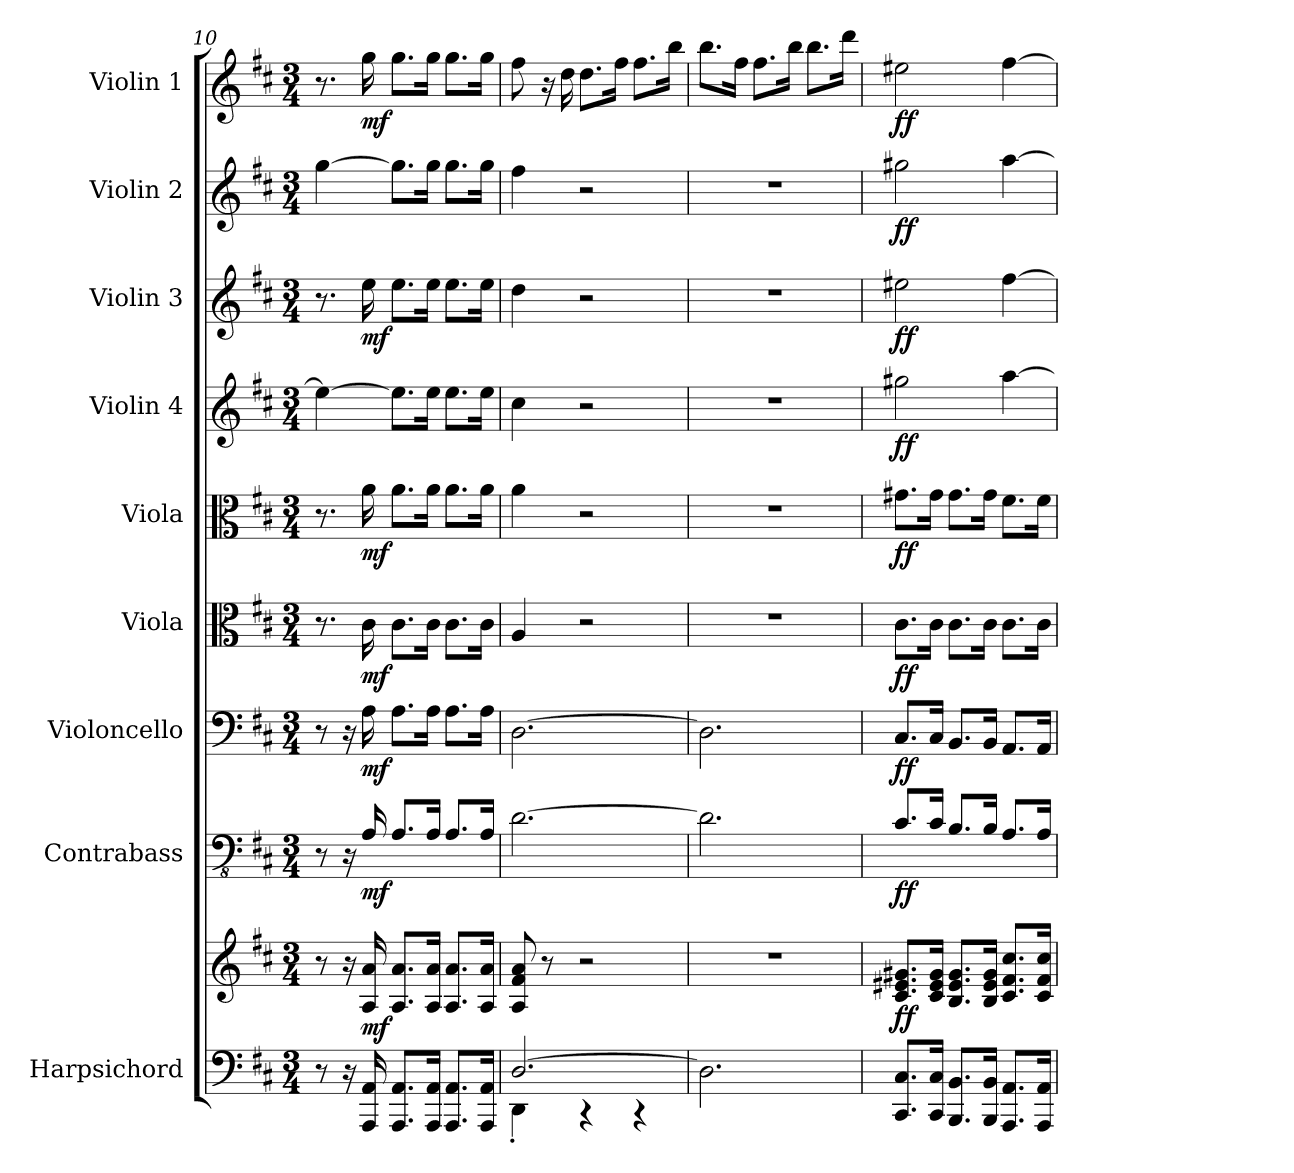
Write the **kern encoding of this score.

**kern	**kern	**dynam	**kern	**dynam	**kern	**dynam	**kern	**dynam	**kern	**dynam	**kern	**dynam	**kern	**dynam	**kern	**dynam	**kern	**dynam
*part9	*part9	*part9	*part8	*part8	*part7	*part7	*part6	*part6	*part5	*part5	*part4	*part4	*part3	*part3	*part2	*part2	*part1	*part1
*staff10	*staff9	*staff9/10	*staff8	*staff8	*staff7	*staff7	*staff6	*staff6	*staff5	*staff5	*staff4	*staff4	*staff3	*staff3	*staff2	*staff2	*staff1	*staff1
*I"Harpsichord	*	*	*I"Contrabass	*	*I"Violoncello	*	*I"Viola	*	*I"Viola	*	*I"Violin 4	*	*I"Violin 3	*	*I"Violin 2	*	*I"Violin 1	*
*I'Hch.	*	*	*I'Cb.	*	*I'Vc.	*	*I'Vla.	*	*I'Vla.	*	*I'Vln. 4	*	*I'Vln. 3	*	*I'Vln. 2	*	*I'Vln. 1	*
!!LO:PB:g=z
*clefF4	*clefG2	*	*clefFv4	*	*clefF4	*	*clefC3	*	*clefC3	*	*clefG2	*	*clefG2	*	*clefG2	*	*clefG2	*
*	*	*	*ITrd7c12	*	*	*	*	*	*	*	*	*	*	*	*	*	*	*
*k[f#c#]	*k[f#c#]	*	*k[f#c#]	*	*k[f#c#]	*	*k[f#c#]	*	*k[f#c#]	*	*k[f#c#]	*	*k[f#c#]	*	*k[f#c#]	*	*k[f#c#]	*
*M3/4	*M3/4	*	*M3/4	*	*M3/4	*	*M3/4	*	*M3/4	*	*M3/4	*	*M3/4	*	*M3/4	*	*M3/4	*
=10	=10	=10	=10	=10	=10	=10	=10	=10	=10	=10	=10	=10	=10	=10	=10	=10	=10	=10
8r	8r	.	8r	.	8r	.	8.r	.	8.r	.	4ee\_	.	8.r	.	[4gg\	.	8.r	.
16r	16r	.	16r	.	16r	.	.	.	.	.	.	.	.	.	.	.	.	.
!	!	!LO:DY:b	!	!LO:DY:b	!	!LO:DY:b	!	!LO:DY:b	!	!LO:DY:b	!	!	!	!LO:DY:b	!	!	!	!LO:DY:b
16AAA/ 16AA/	16A/ 16a/	mf	16AAA/	mf	16A\	mf	16c#\	mf	16a\	mf	.	.	16ee\	mf	.	.	16gg\	mf
8.AAA/ 8.AA/L	8.A/ 8.a/L	.	8.AAA/L	.	8.A\L	.	8.c#\L	.	8.a\L	.	8.ee\L]	.	8.ee\L	.	8.gg\L]	.	8.gg\L	.
16AAA/ 16AA/Jk	16A/ 16a/Jk	.	16AAA/Jk	.	16A\Jk	.	16c#\Jk	.	16a\Jk	.	16ee\Jk	.	16ee\Jk	.	16gg\Jk	.	16gg\Jk	.
8.AAA/ 8.AA/L	8.A/ 8.a/L	.	8.AAA/L	.	8.A\L	.	8.c#\L	.	8.a\L	.	8.ee\L	.	8.ee\L	.	8.gg\L	.	8.gg\L	.
16AAA/ 16AA/Jk	16A/ 16a/Jk	.	16AAA/Jk	.	16A\Jk	.	16c#\Jk	.	16a\Jk	.	16ee\Jk	.	16ee\Jk	.	16gg\Jk	.	16gg\Jk	.
=11	=11	=11	=11	=11	=11	=11	=11	=11	=11	=11	=11	=11	=11	=11	=11	=11	=11	=11
*^	*	*	*	*	*	*	*	*	*	*	*	*	*	*	*	*	*	*
[2.D/	4DD'\	8A/ 8f#/ 8a/	.	[2.DD\	.	[2.D\	.	4A/	.	4a\	.	4cc#\	.	4dd\	.	4ff#\	.	8ff#\	.
.	.	8r	.	.	.	.	.	.	.	.	.	.	.	.	.	.	.	16r	.
.	.	.	.	.	.	.	.	.	.	.	.	.	.	.	.	.	.	16dd\	.
.	4r	2r	.	.	.	.	.	2r	.	2r	.	2r	.	2r	.	2r	.	8.dd\L	.
.	.	.	.	.	.	.	.	.	.	.	.	.	.	.	.	.	.	16ff#\Jk	.
.	4r	.	.	.	.	.	.	.	.	.	.	.	.	.	.	.	.	8.ff#\L	.
.	.	.	.	.	.	.	.	.	.	.	.	.	.	.	.	.	.	16bb\Jk	.
*v	*v	*	*	*	*	*	*	*	*	*	*	*	*	*	*	*	*	*	*
=12	=12	=12	=12	=12	=12	=12	=12	=12	=12	=12	=12	=12	=12	=12	=12	=12	=12	=12
2.D\]	2.r	.	2.DD\]	.	2.D\]	.	2.r	.	2.r	.	2.r	.	2.r	.	2.r	.	8.bb\L	.
.	.	.	.	.	.	.	.	.	.	.	.	.	.	.	.	.	16ff#\Jk	.
.	.	.	.	.	.	.	.	.	.	.	.	.	.	.	.	.	8.ff#\L	.
.	.	.	.	.	.	.	.	.	.	.	.	.	.	.	.	.	16bb\Jk	.
.	.	.	.	.	.	.	.	.	.	.	.	.	.	.	.	.	8.bb\L	.
.	.	.	.	.	.	.	.	.	.	.	.	.	.	.	.	.	16ddd\Jk	.
=13	=13	=13	=13	=13	=13	=13	=13	=13	=13	=13	=13	=13	=13	=13	=13	=13	=13	=13
!	!	!LO:DY:b	!	!LO:DY:b	!	!LO:DY:b	!	!LO:DY:b	!	!LO:DY:b	!	!LO:DY:b	!	!LO:DY:b	!	!LO:DY:b	!	!LO:DY:b
8.CC#/ 8.C#/L	8.c#/ 8.e#X/ 8.g#X/L	ff	8.CC#/L	ff	8.C#/L	ff	8.c#\L	ff	8.g#X\L	ff	2gg#X\	ff	2ee#X\	ff	2gg#X\	ff	2ee#X\	ff
16CC#/ 16C#/Jk	16c#/ 16e#/ 16g#/Jk	.	16CC#/Jk	.	16C#/Jk	.	16c#\Jk	.	16g#\Jk	.	.	.	.	.	.	.	.	.
8.BBB/ 8.BB/L	8.B/ 8.e#/ 8.g#/L	.	8.BBB/L	.	8.BB/L	.	8.c#\L	.	8.g#\L	.	.	.	.	.	.	.	.	.
16BBB/ 16BB/Jk	16B/ 16e#/ 16g#/Jk	.	16BBB/Jk	.	16BB/Jk	.	16c#\Jk	.	16g#\Jk	.	.	.	.	.	.	.	.	.
8.AAA/ 8.AA/L	8.c#/ 8.f#/ 8.cc#/L	.	8.AAA/L	.	8.AA/L	.	8.c#\L	.	8.f#\L	.	[4aa\	.	[4ff#\	.	[4aa\	.	[4ff#\	.
16AAA/ 16AA/Jk	16c#/ 16f#/ 16cc#/Jk	.	16AAA/Jk	.	16AA/Jk	.	16c#\Jk	.	16f#\Jk	.	.	.	.	.	.	.	.	.
=	=	=	=	=	=	=	=	=	=	=	=	=	=	=	=	=	=	=
*-	*-	*-	*-	*-	*-	*-	*-	*-	*-	*-	*-	*-	*-	*-	*-	*-	*-	*-
